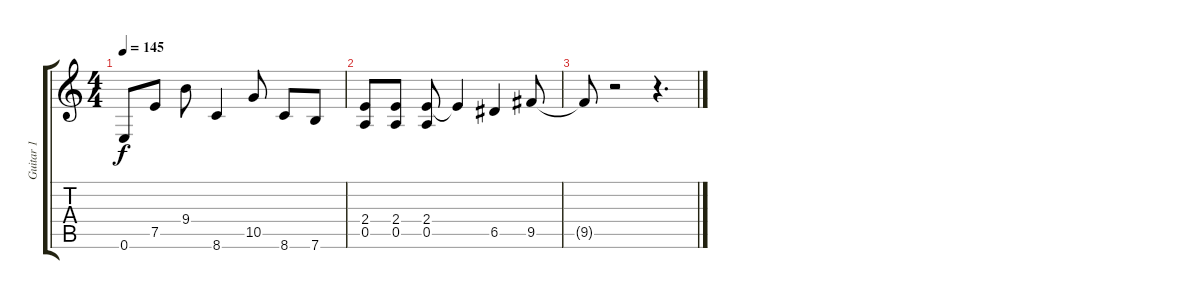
\track ("Guitar 1" "Guitar 1") {instrument overdrivenguitar}
\staff {score tabs}
\tuning (E4 B3 G3 D3 A2 E2) {hide}
\ts (4 4)
\tempo 145
\clef g2
\ks c
0.6.8{dy f} 7.5.8 9.4.8 8.6.4 10.5.8 8.6.8 7.6.8 |
(2.4 0.5).8 (2.4 0.5).8 (2.4 0.5).8 2.4{t}.4 6.5.4 9.5.8 |
9.5{t}.8 r.2 r.4{d}
